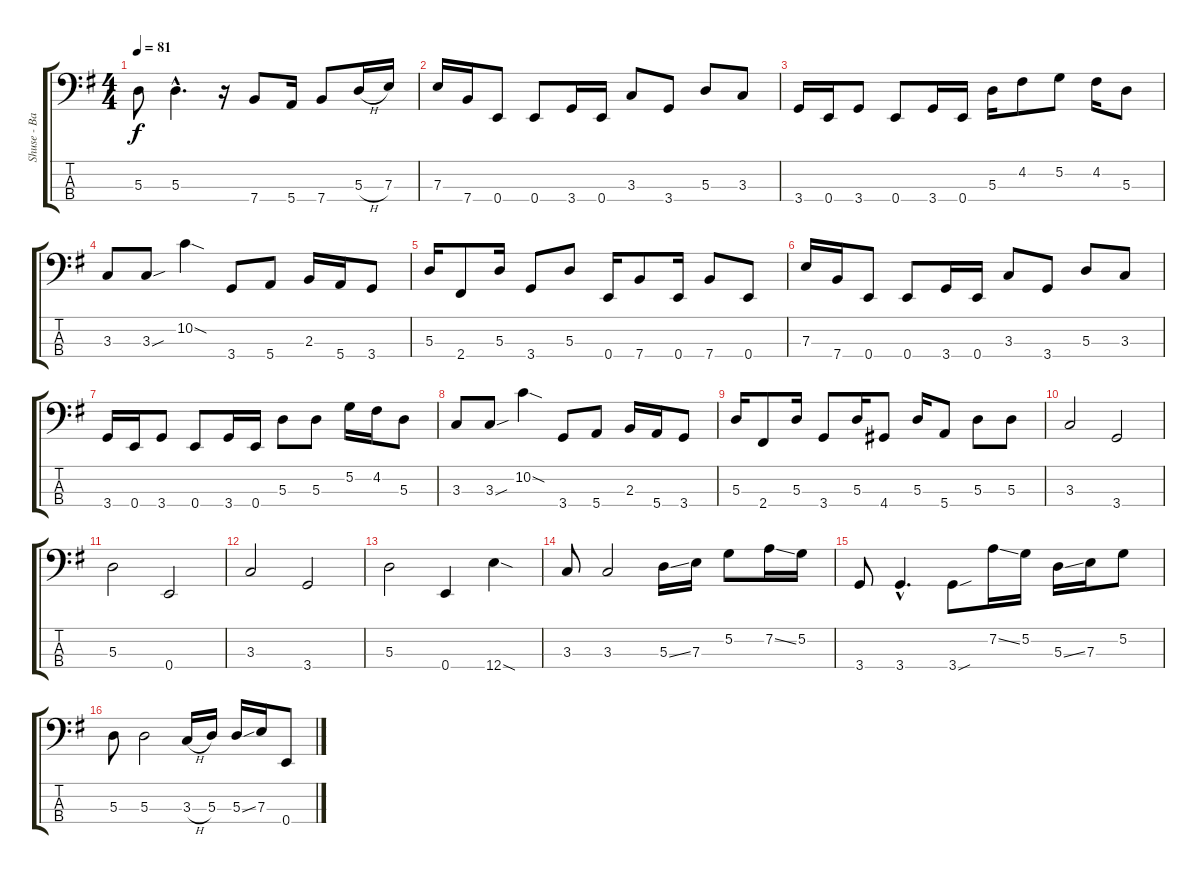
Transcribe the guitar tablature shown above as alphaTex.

\track ("Shuse - Bass" "Shuse - Ba") {instrument electricbasspick}
\staff {score tabs}
\tuning (G2 D2 A1 E1) {hide}
\ts (4 4)
\tempo 81
\clef f4
\ks g
5.3.8{dy f} 5.3{hac}.4{d} r.16 7.4.8 5.4.16 7.4.8 5.3{h}.16 7.3.16 |
7.3.16 7.4.16 0.4.8 0.4.8 3.4.16 0.4.16 3.3.8 3.4.8 5.3.8 3.3.8 |
3.4.16 0.4.16 3.4.8 0.4.8 3.4.16 0.4.16 5.3.16 4.2.8 5.2.8 4.2.16 5.3.8 |
3.3.8 3.3{sou}.8 10.2{sod}.4 3.4.8 5.4.8 2.3.16 5.4.16 3.4.8 |
5.3.16 2.4.8 5.3.16 3.4.8 5.3.8 0.4.16 7.4.8 0.4.16 7.4.8 0.4.8 |
7.3.16 7.4.16 0.4.8 0.4.8 3.4.16 0.4.16 3.3.8 3.4.8 5.3.8 3.3.8 |
3.4.16 0.4.16 3.4.8 0.4.8 3.4.16 0.4.16 5.3.8 5.3.8 5.2.16 4.2.16 5.3.8 |
3.3.8 3.3{sou}.8 10.2{sod}.4 3.4.8 5.4.8 2.3.16 5.4.16 3.4.8 |
5.3.16 2.4.8 5.3.16 3.4.8 5.3.16 4.4.8 5.3.16 5.4.8 5.3.8 5.3.8 |
3.3.2 3.4.2 |
5.3.2 0.4.2 |
3.3.2 3.4.2 |
5.3.2 0.4.4 12.4{sod}.4 |
3.3.8 3.3.2 5.3{ss}.16 7.3.16 5.2.8 7.2{ss}.16 5.2.16 |
3.4.8 3.4{hac}.4{d} 3.4{sou}.8 7.2{ss}.16 5.2.16 5.3{ss}.16 7.3.16 5.2.8 |
5.3.8 5.3.2 3.3{h}.16 5.3.16 5.3{ss}.16 7.3.16 0.4.8
